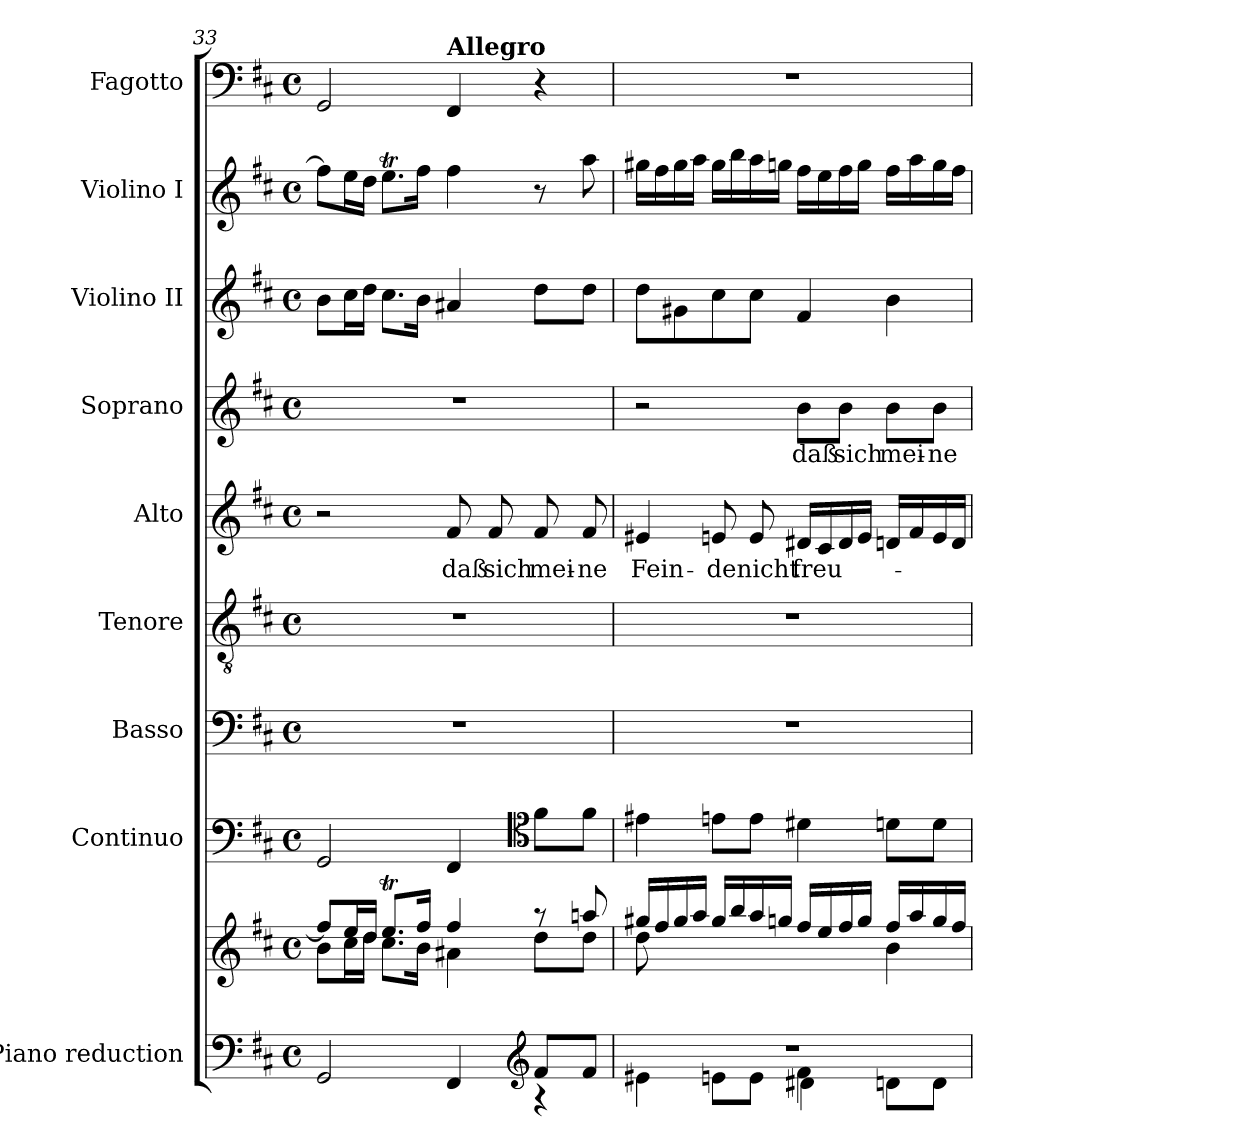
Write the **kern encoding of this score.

**kern	**kern	**kern	**kern	**kern	**kern	**text	**kern	**text	**kern	**kern	**kern
*part9	*part9	*part8	*part7	*part6	*part5	*part5	*part4	*part4	*part3	*part2	*part1
*staff10	*staff9	*staff8	*staff7	*staff6	*staff5	*staff5	*staff4	*staff4	*staff3	*staff2	*staff1
*I"Piano reduction	*	*I"Continuo	*I"Basso	*I"Tenore	*I"Alto	*	*I"Soprano	*	*I"Violino II	*I"Violino I	*I"Fagotto
*I'Pno	*	*	*	*	*	*	*	*	*I'Vln	*I'Vln	*
*clefF4	*clefG2	*clefF4	*clefF4	*clefGv2	*clefG2	*	*clefG2	*	*clefG2	*clefG2	*clefF4
*k[f#c#]	*k[f#c#]	*k[f#c#]	*k[f#c#]	*k[f#c#]	*k[f#c#]	*	*k[f#c#]	*	*k[f#c#]	*k[f#c#]	*k[f#c#]
*M4/4	*M4/4	*M4/4	*M4/4	*M4/4	*M4/4	*	*M4/4	*	*M4/4	*M4/4	*M4/4
*met(c)	*met(c)	*met(c)	*met(c)	*met(c)	*met(c)	*	*met(c)	*	*met(c)	*met(c)	*met(c)
=33	=33	=33	=33	=33	=33	=33	=33	=33	=33	=33	=33
*^	*^	*	*	*	*	*	*	*	*	*	*
2GG/	2ryy	8ff#/L]	8b\L	2GG/	1r	1r	2r	.	1r	.	8b\L	8ff#\L]	2GG/
.	.	16ee/L	16cc#\L	.	.	.	.	.	.	.	16cc#\L	16ee\L	.
.	.	16dd/JJ	16dd\JJ	.	.	.	.	.	.	.	16dd\JJ	16dd\JJ	.
.	.	8.eeT/L	8.cc#\L	.	.	.	.	.	.	.	8.cc#\L	8.eeT\L	.
.	.	16ff#/Jk	16b\Jk	.	.	.	.	.	.	.	16b\Jk	16ff#\Jk	.
!	!	!	!	!	!	!	!	!	!	!	!	!	!LO:TX:a:B:t=Allegro
!	!	!	!	!	!	!	!	!LO:LY:b	!	!	!	!	!
4FF#/	4ryy	4ff#/	4a#X\	4FF#/	.	.	8f#/	daß	.	.	4a#X/	4ff#\	4FF#/
!	!	!	!	!	!	!	!	!LO:LY:b	!	!	!	!	!
.	.	.	.	.	.	.	8f#/	sich	.	.	.	.	.
*clefG2	*	*	*	*clefC4	*	*	*	*	*	*	*	*	*
!	!	!	!	!	!	!	!	!LO:LY:b	!	!	!	!	!
8f#/L	4r	8r	8dd\L	8f#\L	.	.	8f#/	mei-	.	.	8dd\L	8r	4r
!	!	!	!	!	!	!	!	!LO:LY:b	!	!	!	!	!
8f#/J	.	8aan/	8dd\J	8f#\J	.	.	8f#/	-ne	.	.	8dd\J	8aa\	.
=34	=34	=34	=34	=34	=34	=34	=34	=34	=34	=34	=34	=34	=34
*	*^	*	*	*	*	*	*	*	*	*	*	*	*
!	!	!	!	!	!	!	!	!	!LO:LY:b	!	!	!	!	!
8ryy	4e#X\	1r	16gg#X/LL	8dd\L	4e#X\	1r	1r	4e#X/	Fein-	2r	.	8dd\L	16gg#X\LL	1r
.	.	.	16ff#/	.	.	.	.	.	.	.	.	.	16ff#\	.
8g#X/	.	.	16gg#/	8ryy	.	.	.	.	.	.	.	8g#X\	16gg#\	.
.	.	.	16aa/JJ	.	.	.	.	.	.	.	.	.	16aa\JJ	.
*	*	*	*v	*v	*	*	*	*	*	*	*	*	*	*
!	!	!	!	!	!	!	!	!LO:LY:b	!	!	!	!	!
8cc#/	8en\L	.	16gg#/LL	8en\L	.	.	8en/	-de	.	.	8cc#\	16gg#\LL	.
.	.	.	16bb/	.	.	.	.	.	.	.	.	16bb\	.
!	!	!	!	!	!	!	!	!LO:LY:b	!	!	!	!	!
8cc#/J	8e\J	.	16aa/	8e\J	.	.	8e/	nicht	.	.	8cc#\J	16aa\	.
.	.	.	16ggn/JJ	.	.	.	.	.	.	.	.	16ggn\JJ	.
!	!	!	!	!	!	!	!	!LO:LY:b	!	!LO:LY:b	!	!	!
4f#\	4d#X\	.	16ff#/LL	4d#X\	.	.	16d#X/LL	freu-	8b\L	daß	4f#/	16ff#\LL	.
.	.	.	16ee/	.	.	.	16c#/	.	.	.	.	16ee\	.
!	!	!	!	!	!	!	!	!	!	!LO:LY:b	!	!	!
.	.	.	16ff#/	.	.	.	16d#/	.	8b\J	sich	.	16ff#\	.
.	.	.	16gg/JJ	.	.	.	16e/JJ	.	.	.	.	16gg\JJ	.
*	*	*	*^	*	*	*	*	*	*	*	*	*	*
!	!	!	!	!	!	!	!	!	!	!	!LO:LY:b	!	!	!
4ryy	8dn\L	.	16ff#/LL	4b\	8dn\L	.	.	16dn/LL	.	8b\L	mei-	4b\	16ff#\LL	.
.	.	.	16aa/	.	.	.	.	16f#/	.	.	.	.	16aa\	.
!	!	!	!	!	!	!	!	!	!	!	!LO:LY:b	!	!	!
.	8d\J	.	16gg/	.	8d\J	.	.	16e/	.	8b\J	-ne	.	16gg\	.
.	.	.	16ff#/JJ	.	.	.	.	16d/JJ	.	.	.	.	16ff#\JJ	.
*v	*v	*v	*	*	*	*	*	*	*	*	*	*	*	*
*	*v	*v	*	*	*	*	*	*	*	*	*	*
=	=	=	=	=	=	=	=	=	=	=	=
*-	*-	*-	*-	*-	*-	*-	*-	*-	*-	*-	*-
